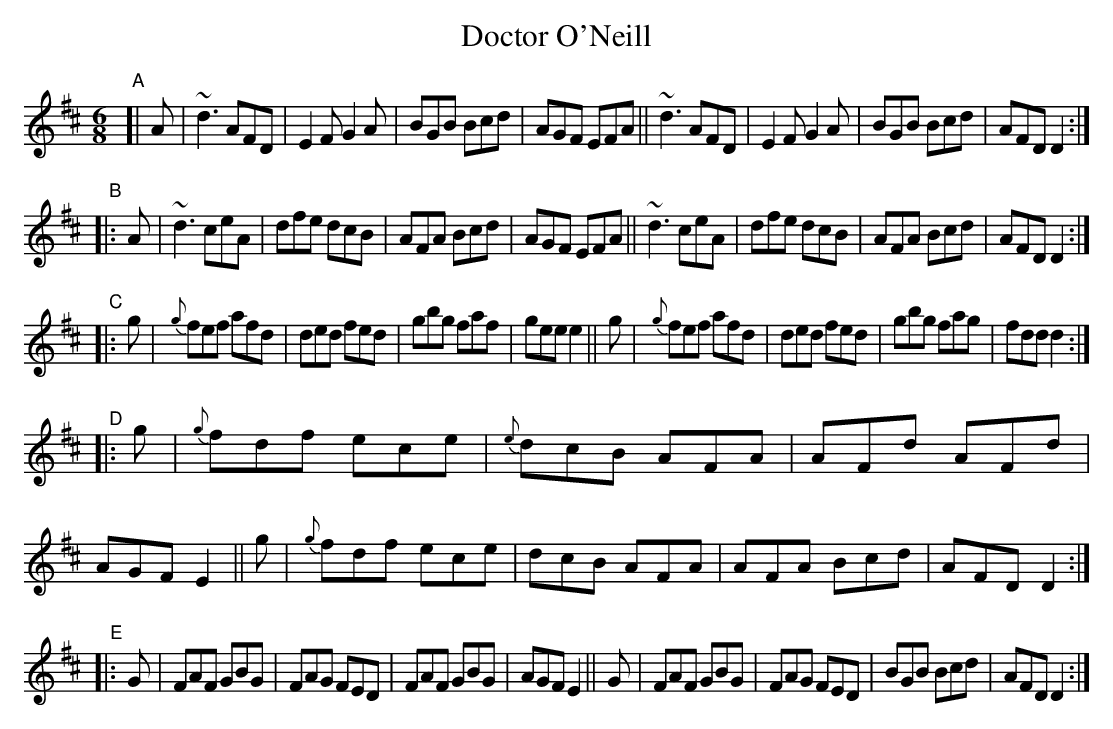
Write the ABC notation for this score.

X:1
T: Doctor O'Neill
M: 6/8
L: 1/8
K: D
"^A"[| A | ~d3 AFD | E2F G2A | BGB Bcd | AGF EFA || ~d3 AFD | E2F G2A | BGB Bcd | AFD D2 :|
"^B"|: A | ~d3 ceA | dfe dcB | AFA Bcd | AGF EFA || ~d3 ceA | dfe dcB | AFA Bcd | AFD D2 :|
"^C"|: g | {g}fef afd | ded fed | gbg faf | gee e2 || g | {g}fef afd | ded fed | gbg fag | fdd d2 :|
"^D"|: g | {g}fdf ece | {e}dcB AFA | AFd AFd | AGF E2 || g | {g}fdf ece | dcB AFA | AFA Bcd | AFD D2 :|
"^E"|: G | FAF GBG | FAG FED | FAF GBG | AGF E2 || G | FAF GBG | FAG FED | BGB Bcd | AFD D2 :|
